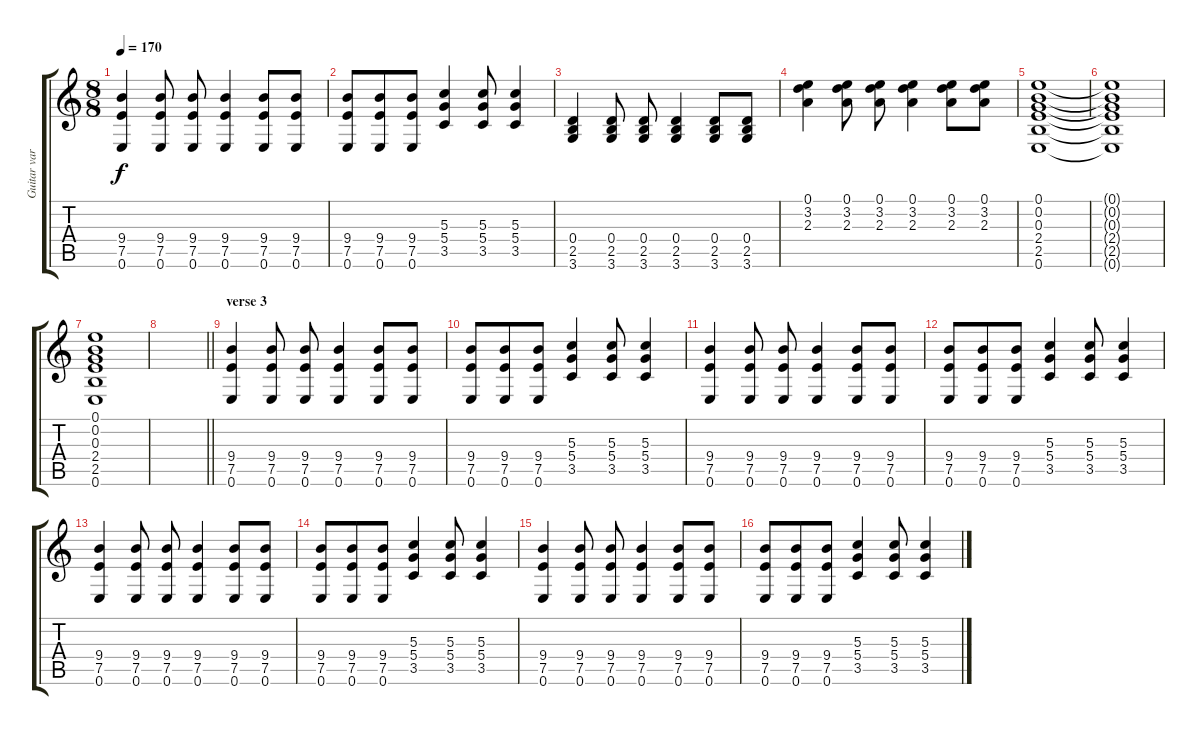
\track ("Guitar var 2" "Guitar var") {mute instrument distortionguitar}
\staff {score tabs}
\tuning (E4 B3 G3 D3 A2 E2) {hide}
\ts (8 8)
\tempo 170
\clef g2
\ks c
(9.4 7.5 0.6).4{dy f} (9.4 7.5 0.6).8 (9.4 7.5 0.6).8 (9.4 7.5 0.6).4 (9.4 7.5 0.6).8 (9.4 7.5 0.6).8 |
(9.4 7.5 0.6).8 (9.4 7.5 0.6).8 (9.4 7.5 0.6).8 (5.3 5.4 3.5).4 (5.3 5.4 3.5).8 (5.3 5.4 3.5).4 |
(0.4 2.5 3.6).4 (0.4 2.5 3.6).8 (0.4 2.5 3.6).8 (0.4 2.5 3.6).4 (0.4 2.5 3.6).8 (0.4 2.5 3.6).8 |
(0.1 3.2 2.3).4 (0.1 3.2 2.3).8 (0.1 3.2 2.3).8 (0.1 3.2 2.3).4 (0.1 3.2 2.3).8 (0.1 3.2 2.3).8 |
(0.1 0.2 0.3 2.4 2.5 0.6).1 |
(0.1{t} 0.2{t} 0.3{t} 2.4{t} 2.5{t} 0.6{t}).1 |
(0.1 0.2 0.3 2.4 2.5 0.6).1 |
\barLineRight lightlight
|
\section ("" "verse 3")
(9.4 7.5 0.6).4 (9.4 7.5 0.6).8 (9.4 7.5 0.6).8 (9.4 7.5 0.6).4 (9.4 7.5 0.6).8 (9.4 7.5 0.6).8 |
(9.4 7.5 0.6).8 (9.4 7.5 0.6).8 (9.4 7.5 0.6).8 (5.3 5.4 3.5).4 (5.3 5.4 3.5).8 (5.3 5.4 3.5).4 |
(9.4 7.5 0.6).4 (9.4 7.5 0.6).8 (9.4 7.5 0.6).8 (9.4 7.5 0.6).4 (9.4 7.5 0.6).8 (9.4 7.5 0.6).8 |
(9.4 7.5 0.6).8 (9.4 7.5 0.6).8 (9.4 7.5 0.6).8 (5.3 5.4 3.5).4 (5.3 5.4 3.5).8 (5.3 5.4 3.5).4 |
(9.4 7.5 0.6).4 (9.4 7.5 0.6).8 (9.4 7.5 0.6).8 (9.4 7.5 0.6).4 (9.4 7.5 0.6).8 (9.4 7.5 0.6).8 |
(9.4 7.5 0.6).8 (9.4 7.5 0.6).8 (9.4 7.5 0.6).8 (5.3 5.4 3.5).4 (5.3 5.4 3.5).8 (5.3 5.4 3.5).4 |
(9.4 7.5 0.6).4 (9.4 7.5 0.6).8 (9.4 7.5 0.6).8 (9.4 7.5 0.6).4 (9.4 7.5 0.6).8 (9.4 7.5 0.6).8 |
(9.4 7.5 0.6).8 (9.4 7.5 0.6).8 (9.4 7.5 0.6).8 (5.3 5.4 3.5).4 (5.3 5.4 3.5).8 (5.3 5.4 3.5).4
